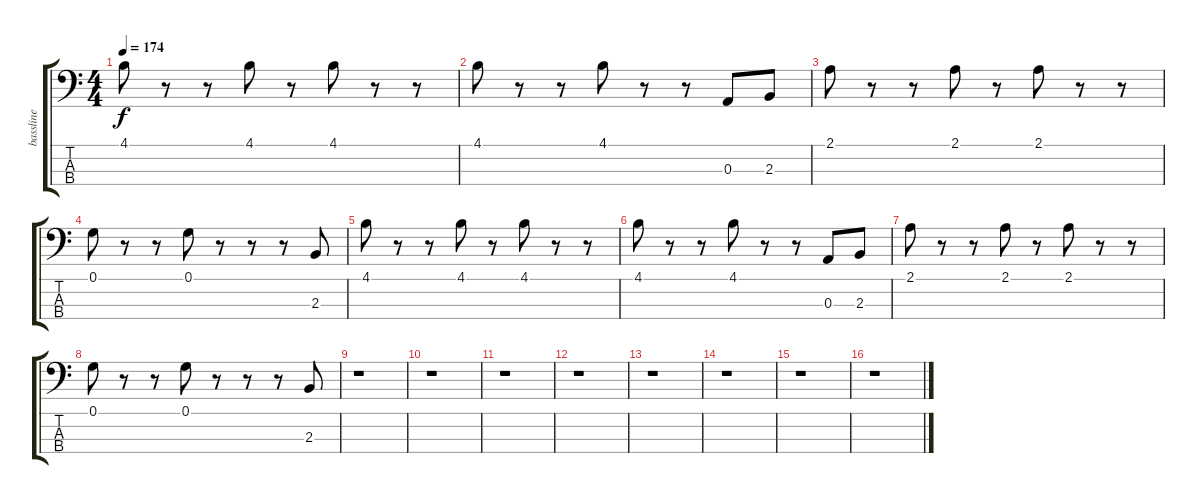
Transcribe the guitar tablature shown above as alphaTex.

\track ("bassline" "bassline") {instrument synthbass1}
\staff {score tabs}
\tuning (G2 D2 A1 E1) {hide}
\ts (4 4)
\tempo 174
\clef f4
\ks c
4.1.8{dy f} r.8 r.8 4.1.8 r.8 4.1.8 r.8 r.8 |
4.1.8 r.8 r.8 4.1.8 r.8 r.8 0.3.8 2.3.8 |
2.1.8 r.8 r.8 2.1.8 r.8 2.1.8 r.8 r.8 |
0.1.8 r.8 r.8 0.1.8 r.8 r.8 r.8 2.3.8 |
4.1.8 r.8 r.8 4.1.8 r.8 4.1.8 r.8 r.8 |
4.1.8 r.8 r.8 4.1.8 r.8 r.8 0.3.8 2.3.8 |
2.1.8 r.8 r.8 2.1.8 r.8 2.1.8 r.8 r.8 |
0.1.8 r.8 r.8 0.1.8 r.8 r.8 r.8 2.3.8 |
r.1 |
r.1 |
r.1 |
r.1 |
r.1 |
r.1 |
r.1 |
r.1
